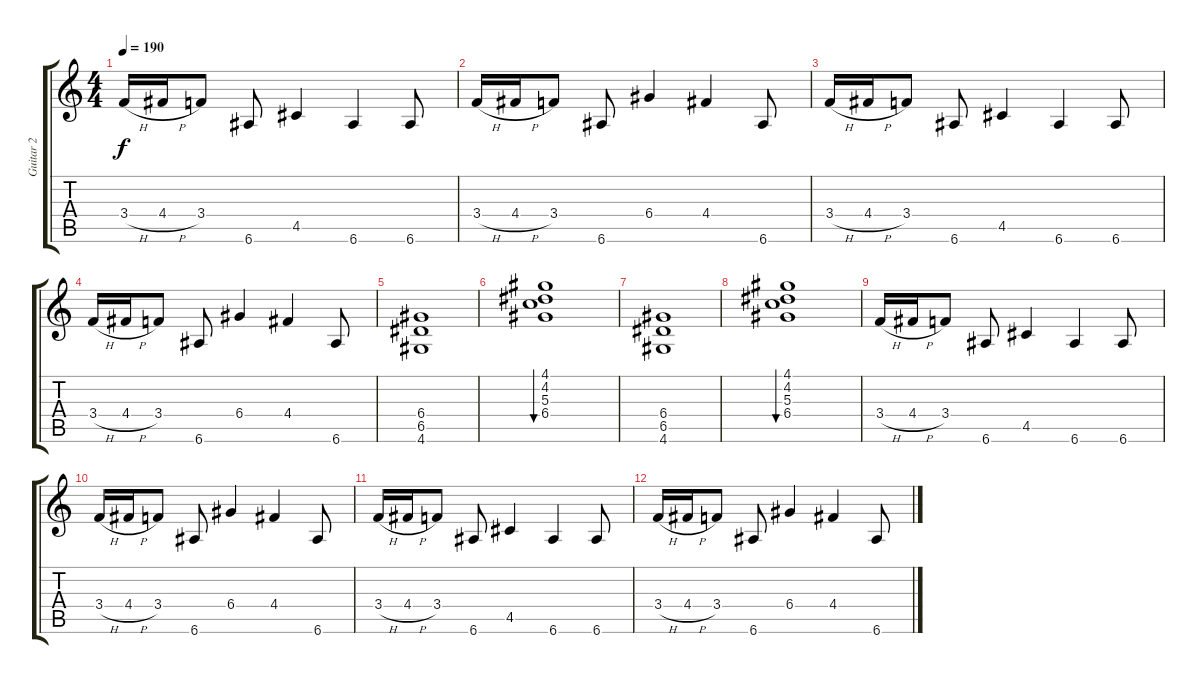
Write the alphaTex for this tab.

\track ("Guitar 2" "Guitar 2") {instrument overdrivenguitar}
\staff {score tabs}
\tuning (E4 B3 G3 D3 A2 E2) {hide}
\ts (4 4)
\tempo 190
\clef g2
\ks c
3.4{h}.16{dy f} 4.4{h}.16 3.4.8 6.6.8 4.5.4 6.6.4 6.6.8 |
3.4{h}.16 4.4{h}.16 3.4.8 6.6.8 6.4.4 4.4.4 6.6.8 |
3.4{h}.16 4.4{h}.16 3.4.8 6.6.8 4.5.4 6.6.4 6.6.8 |
3.4{h}.16 4.4{h}.16 3.4.8 6.6.8 6.4.4 4.4.4 6.6.8 |
(6.4 6.5 4.6).1 |
(4.1 4.2 5.3 6.4).1{bu 60} |
(6.4 6.5 4.6).1 |
(4.1 4.2 5.3 6.4).1{bu 60} |
3.4{h}.16 4.4{h}.16 3.4.8 6.6.8 4.5.4 6.6.4 6.6.8 |
3.4{h}.16 4.4{h}.16 3.4.8 6.6.8 6.4.4 4.4.4 6.6.8 |
3.4{h}.16 4.4{h}.16 3.4.8 6.6.8 4.5.4 6.6.4 6.6.8 |
3.4{h}.16 4.4{h}.16 3.4.8 6.6.8 6.4.4 4.4.4 6.6.8
